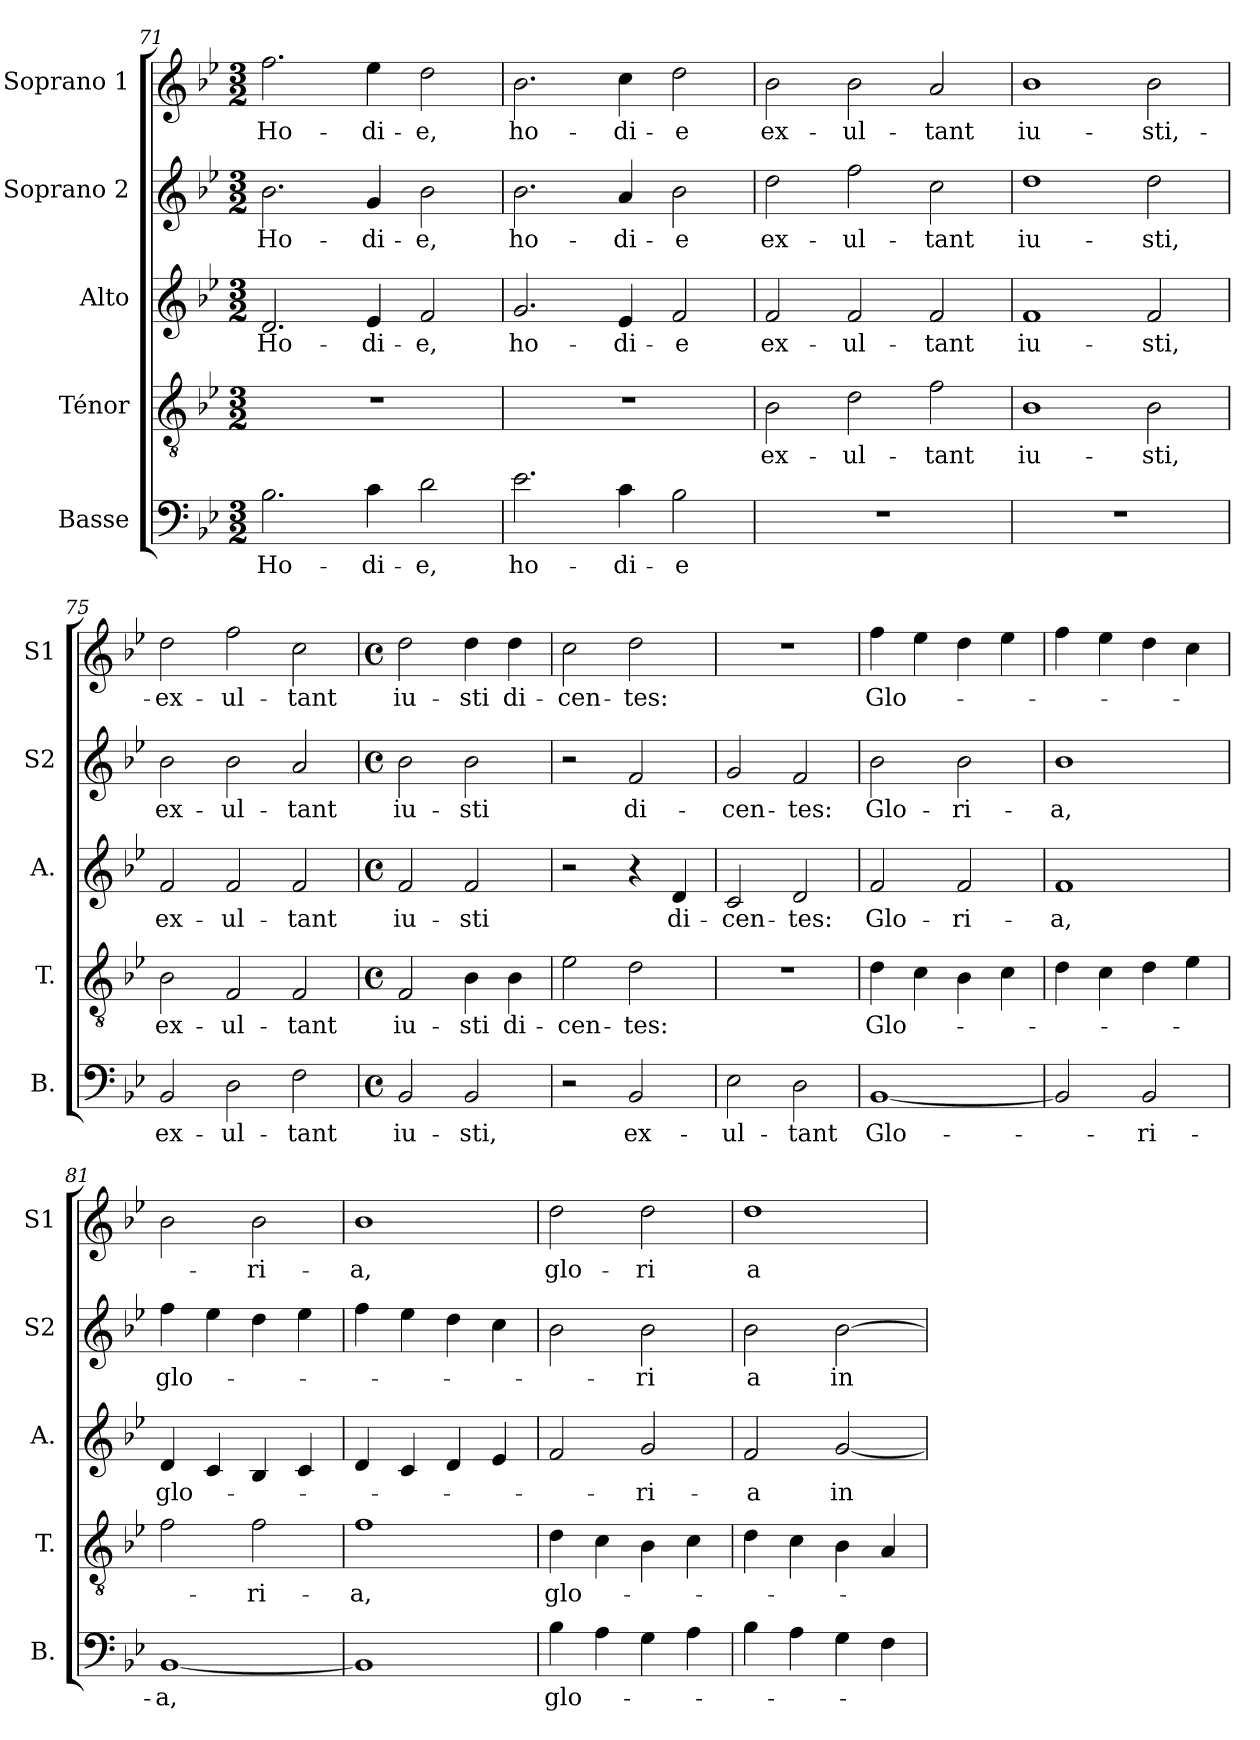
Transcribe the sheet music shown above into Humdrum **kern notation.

**kern	**text	**kern	**text	**kern	**text	**kern	**text	**kern	**text
*part5	*part5	*part4	*part4	*part3	*part3	*part2	*part2	*part1	*part1
*staff5	*staff5	*staff4	*staff4	*staff3	*staff3	*staff2	*staff2	*staff1	*staff1
*I"Basse	*	*I"Ténor	*	*I"Alto	*	*I"Soprano 2	*	*I"Soprano 1	*
*I'B.	*	*I'T.	*	*I'A.	*	*I'S2	*	*I'S1	*
*clefF4	*	*clefGv2	*	*clefG2	*	*clefG2	*	*clefG2	*
*k[b-e-]	*	*k[b-e-]	*	*k[b-e-]	*	*k[b-e-]	*	*k[b-e-]	*
*M3/2	*	*M3/2	*	*M3/2	*	*M3/2	*	*M3/2	*
=71	=71	=71	=71	=71	=71	=71	=71	=71	=71
!	!LO:LY:b	!	!	!	!LO:LY:b	!	!LO:LY:b	!	!LO:LY:b
2.B-\	Ho-	1.r	.	2.d/	Ho-	2.b-\	Ho-	2.ff\	Ho-
!	!LO:LY:b	!	!	!	!LO:LY:b	!	!LO:LY:b	!	!LO:LY:b
4c\	-di-	.	.	4e-/	-di-	4g/	-di-	4ee-\	-di-
!	!LO:LY:b	!	!	!	!LO:LY:b	!	!LO:LY:b	!	!LO:LY:b
2d\	-e,	.	.	2f/	-e,	2b-\	-e,	2dd\	-e,
=72	=72	=72	=72	=72	=72	=72	=72	=72	=72
!	!LO:LY:b	!	!	!	!LO:LY:b	!	!LO:LY:b	!	!LO:LY:b
2.e-\	ho-	1.r	.	2.g/	ho-	2.b-\	ho-	2.b-\	ho-
!	!LO:LY:b	!	!	!	!LO:LY:b	!	!LO:LY:b	!	!LO:LY:b
4c\	-di-	.	.	4e-/	-di-	4a/	-di-	4cc\	-di-
!	!LO:LY:b	!	!	!	!LO:LY:b	!	!LO:LY:b	!	!LO:LY:b
2B-\	-e	.	.	2f/	-e	2b-\	-e	2dd\	-e
=73	=73	=73	=73	=73	=73	=73	=73	=73	=73
!	!	!	!LO:LY:b	!	!LO:LY:b	!	!LO:LY:b	!	!LO:LY:b
1.r	.	2B-\	ex-	2f/	ex-	2dd\	ex-	2b-\	ex-
!	!	!	!LO:LY:b	!	!LO:LY:b	!	!LO:LY:b	!	!LO:LY:b
.	.	2d\	-ul-	2f/	-ul-	2ff\	-ul-	2b-\	-ul-
!	!	!	!LO:LY:b	!	!LO:LY:b	!	!LO:LY:b	!	!LO:LY:b
.	.	2f\	-tant	2f/	-tant	2cc\	-tant	2a/	-tant
!!LO:LB:g=z
=74	=74	=74	=74	=74	=74	=74	=74	=74	=74
!	!	!	!LO:LY:b	!	!LO:LY:b	!	!LO:LY:b	!	!LO:LY:b
1.r	.	1B-	iu-	1f	iu-	1dd	iu-	1b-	iu-
!	!	!	!LO:LY:b	!	!LO:LY:b	!	!LO:LY:b	!	!LO:LY:b
.	.	2B-\	-sti,	2f/	-sti,	2dd\	-sti,	2b-\	-sti,-
=75	=75	=75	=75	=75	=75	=75	=75	=75	=75
!	!LO:LY:b	!	!LO:LY:b	!	!LO:LY:b	!	!LO:LY:b	!	!LO:LY:b
2BB-/	ex-	2B-\	ex-	2f/	ex-	2b-\	ex-	2dd\	-ex-
!	!LO:LY:b	!	!LO:LY:b	!	!LO:LY:b	!	!LO:LY:b	!	!LO:LY:b
2D\	-ul-	2F/	-ul-	2f/	-ul-	2b-\	-ul-	2ff\	-ul-
!	!LO:LY:b	!	!LO:LY:b	!	!LO:LY:b	!	!LO:LY:b	!	!LO:LY:b
2F\	-tant	2F/	-tant	2f/	-tant	2a/	-tant	2cc\	-tant
=76	=76	=76	=76	=76	=76	=76	=76	=76	=76
*M4/4	*	*M4/4	*	*M4/4	*	*M4/4	*	*M4/4	*
*met(c)	*	*met(c)	*	*met(c)	*	*met(c)	*	*met(c)	*
*	*	*	*	*	*	*	*	*MM130	*
!	!LO:LY:b	!	!LO:LY:b	!	!LO:LY:b	!	!LO:LY:b	!	!LO:LY:b
2BB-/	iu-	2F/	iu-	2f/	iu-	2b-\	iu-	2dd\	iu-
!	!LO:LY:b	!	!LO:LY:b	!	!LO:LY:b	!	!LO:LY:b	!	!LO:LY:b
2BB-/	-sti,	4B-\	-sti	2f/	-sti	2b-\	-sti	4dd\	-sti
!	!	!	!LO:LY:b	!	!	!	!	!	!LO:LY:b
.	.	4B-\	di-	.	.	.	.	4dd\	di-
=77	=77	=77	=77	=77	=77	=77	=77	=77	=77
!	!	!	!LO:LY:b	!	!	!	!	!	!LO:LY:b
2r	.	2e-\	-cen-	2r	.	2r	.	2cc\	-cen-
!	!LO:LY:b	!	!LO:LY:b	!	!	!	!LO:LY:b	!	!LO:LY:b
2BB-/	ex-	2d\	-tes:	4r	.	2f/	di-	2dd\	-tes:
!	!	!	!	!	!LO:LY:b	!	!	!	!
.	.	.	.	4d/	di-	.	.	.	.
=78	=78	=78	=78	=78	=78	=78	=78	=78	=78
!	!LO:LY:b	!	!	!	!LO:LY:b	!	!LO:LY:b	!	!
2E-\	-ul-	1r	.	2c/	-cen-	2g/	-cen-	1r	.
!	!LO:LY:b	!	!	!	!LO:LY:b	!	!LO:LY:b	!	!
2D\	-tant	.	.	2d/	-tes:	2f/	-tes:	.	.
=79	=79	=79	=79	=79	=79	=79	=79	=79	=79
!	!LO:LY:b	!	!LO:LY:b	!	!LO:LY:b	!	!LO:LY:b	!	!LO:LY:b
[1BB-	Glo-	4d\	Glo-	2f/	Glo-	2b-\	Glo-	4ff\	Glo-
.	.	4c\	.	.	.	.	.	4ee-\	.
!	!	!	!	!	!LO:LY:b	!	!LO:LY:b	!	!
.	.	4B-\	.	2f/	-ri-	2b-\	-ri-	4dd\	.
.	.	4c\	.	.	.	.	.	4ee-\	.
=80	=80	=80	=80	=80	=80	=80	=80	=80	=80
!	!	!	!	!	!LO:LY:b	!	!LO:LY:b	!	!
2BB-/]	.	4d\	.	1f	-a,	1b-	-a,	4ff\	.
.	.	4c\	.	.	.	.	.	4ee-\	.
!	!LO:LY:b	!	!	!	!	!	!	!	!
2BB-/	-ri-	4d\	.	.	.	.	.	4dd\	.
.	.	4e-\	.	.	.	.	.	4cc\	.
=81	=81	=81	=81	=81	=81	=81	=81	=81	=81
!	!LO:LY:b	!	!	!	!LO:LY:b	!	!LO:LY:b	!	!
[1BB-	-a,	2f\	.	4d/	glo-	4ff\	glo-	2b-\	.
.	.	.	.	4c/	.	4ee-\	.	.	.
!	!	!	!LO:LY:b	!	!	!	!	!	!LO:LY:b
.	.	2f\	-ri-	4B-/	.	4dd\	.	2b-\	-ri-
.	.	.	.	4c/	.	4ee-\	.	.	.
=82	=82	=82	=82	=82	=82	=82	=82	=82	=82
!	!	!	!LO:LY:b	!	!	!	!	!	!LO:LY:b
1BB-]	.	1f	-a,	4d/	.	4ff\	.	1b-	-a,
.	.	.	.	4c/	.	4ee-\	.	.	.
.	.	.	.	4d/	.	4dd\	.	.	.
.	.	.	.	4e-/	.	4cc\	.	.	.
=83	=83	=83	=83	=83	=83	=83	=83	=83	=83
!	!LO:LY:b	!	!LO:LY:b	!	!	!	!	!	!LO:LY:b
4B-\	glo-	4d\	glo-	2f/	.	2b-\	.	2dd\	glo-
4A\	.	4c\	.	.	.	.	.	.	.
!	!	!	!	!	!LO:LY:b	!	!LO:LY:b	!	!LO:LY:b
4G\	.	4B-\	.	2g/	-ri-	2b-\	-ri	2dd\	-ri
4A\	.	4c\	.	.	.	.	.	.	.
=84	=84	=84	=84	=84	=84	=84	=84	=84	=84
!	!	!	!	!	!LO:LY:b	!	!LO:LY:b	!	!LO:LY:b
4B-\	.	4d\	.	2f/	-a	2b-\	a	1dd	a
4A\	.	4c\	.	.	.	.	.	.	.
!	!	!	!	!	!LO:LY:b	!	!LO:LY:b	!	!
4G\	.	4B-\	.	[2g/	in	[2b-\	in	.	.
4F\	.	4A/	.	.	.	.	.	.	.
=	=	=	=	=	=	=	=	=	=
*-	*-	*-	*-	*-	*-	*-	*-	*-	*-
